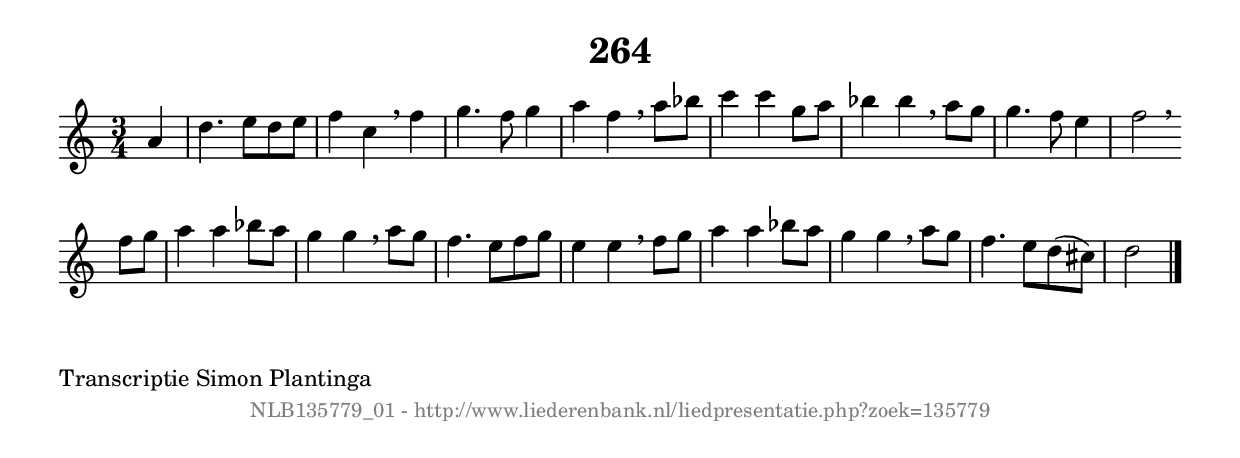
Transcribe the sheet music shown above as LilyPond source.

%
% produced by wce2krn 1.64 (7 June 2014)
%
\version"2.16"
#(append! paper-alist '(("long" . (cons (* 210 mm) (* 2000 mm)))))
#(set-default-paper-size "long")
sb = {\breathe}
mBreak = {\breathe }
bBreak = {\breathe }
x = {\once\override NoteHead #'style = #'cross }
gl=\glissando
itime={\override Staff.TimeSignature #'stencil = ##f }
ficta = {\once\set suggestAccidentals = ##t}
fine = {\once\override Score.RehearsalMark #'self-alignment-X = #1 \mark \markup {\italic{Fine}}}
dc = {\once\override Score.RehearsalMark #'self-alignment-X = #1 \mark \markup {\italic{D.C.}}}
dcf = {\once\override Score.RehearsalMark #'self-alignment-X = #1 \mark \markup {\italic{D.C. al Fine}}}
dcc = {\once\override Score.RehearsalMark #'self-alignment-X = #1 \mark \markup {\italic{D.C. al Coda}}}
ds = {\once\override Score.RehearsalMark #'self-alignment-X = #1 \mark \markup {\italic{D.S.}}}
dsf = {\once\override Score.RehearsalMark #'self-alignment-X = #1 \mark \markup {\italic{D.S. al Fine}}}
dsc = {\once\override Score.RehearsalMark #'self-alignment-X = #1 \mark \markup {\italic{D.S. al Coda}}}
pv = {\set Score.repeatCommands = #'((volta "1"))}
sv = {\set Score.repeatCommands = #'((volta "2"))}
tv = {\set Score.repeatCommands = #'((volta "3"))}
qv = {\set Score.repeatCommands = #'((volta "4"))}
xv = {\set Score.repeatCommands = #'((volta #f))}
\header{ tagline = ""
title = "264"
}
\score {{
\key d \dorian
\relative g'
{
\set melismaBusyProperties = #'()
\partial 32*8
\time 3/4
\tempo 4=120
\override Score.MetronomeMark #'transparent = ##t
\override Score.RehearsalMark #'break-visibility = #(vector #t #t #f)
a4 | d4. e8 d8 e8 | f4 c4 \sb f4 | g4. f8 g4 | a4 f4 \sb a8 bes8 | c4 c4 g8 a8 | bes4 bes4 \sb a8 g8 | g4. f8 e4 | f2 \bar ":|:" \bBreak
f8 g8 | a4 a4 bes8 a8 | g4 g4 \sb a8 g8 | f4. e8 f8 g8 | e4 e4 \sb f8 g8 | a4 a4 bes8 a8 | g4 g4 \sb a8 g8 | f4. e8 d8( cis8) | d2 \bar "|."
 }}
 \midi { }
 \layout {
            indent = 0.0\cm
}
}
\markup { \wordwrap-string #" 
Transcriptie Simon Plantinga
"}
\markup { \vspace #0 } \markup { \with-color #grey \fill-line { \center-column { \smaller "NLB135779_01 - http://www.liederenbank.nl/liedpresentatie.php?zoek=135779" } } }
